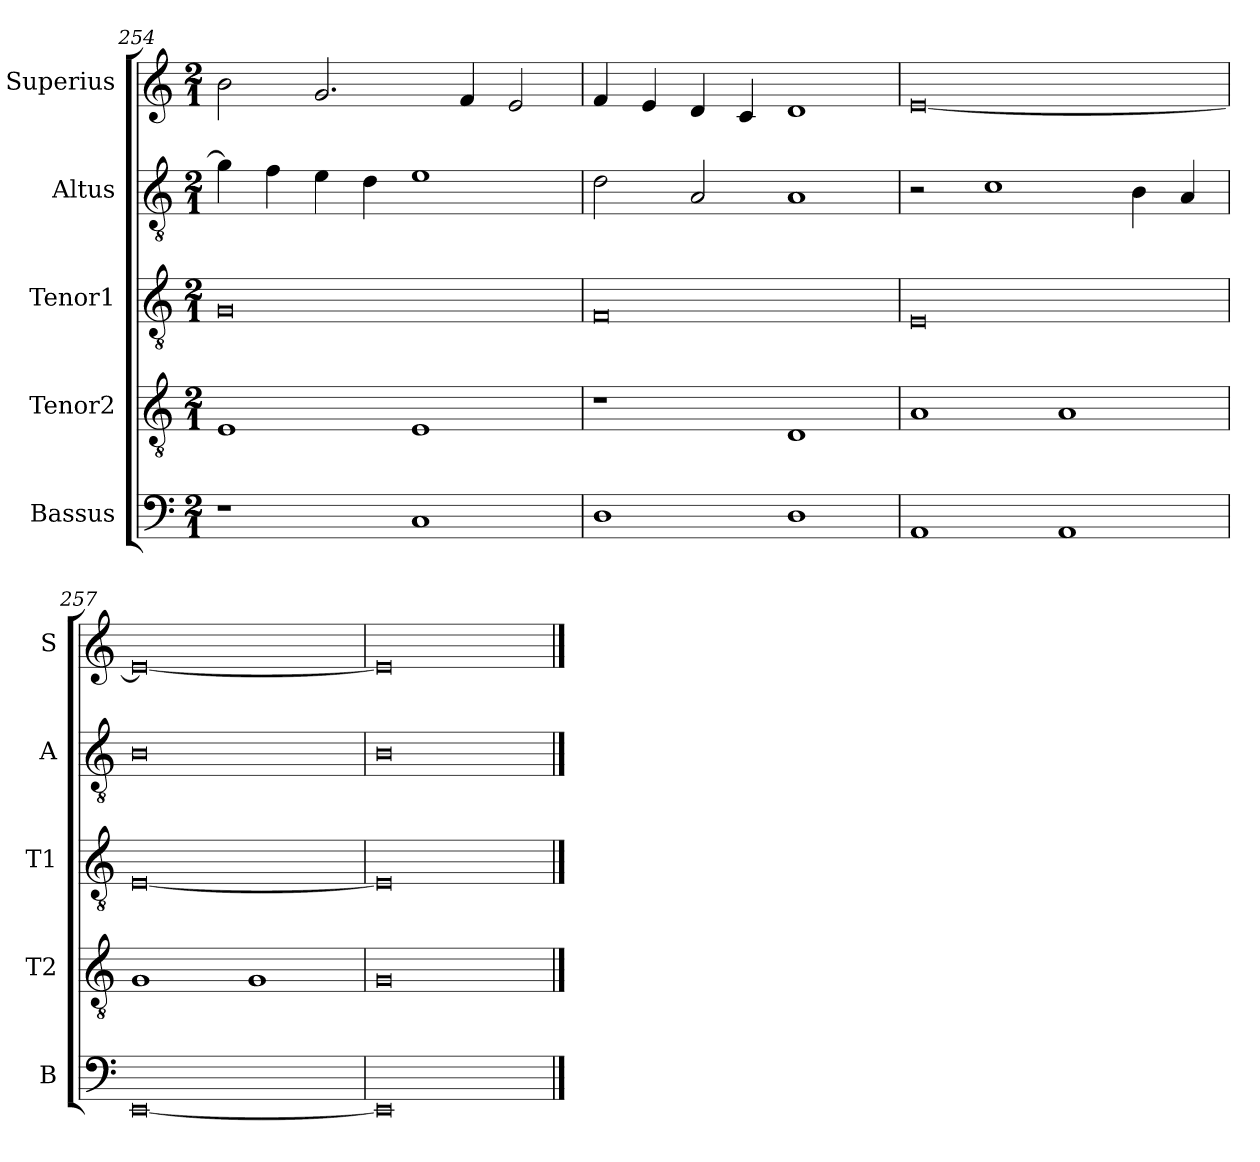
**kern	**kern	**kern	**kern	**kern
*part5	*part4	*part3	*part2	*part1
*staff5	*staff4	*staff3	*staff2	*staff1
*I"Bassus	*I"Tenor2	*I"Tenor1	*I"Altus	*I"Superius
*I'B	*I'T2	*I'T1	*I'A	*I'S
*clefF4	*clefGv2	*clefGv2	*clefGv2	*clefG2
*k[]	*k[]	*k[]	*k[]	*k[]
*M2/1	*M2/1	*M2/1	*M2/1	*M2/1
=254	=254	=254	=254	=254
1r	1E	0G	4g\]	2b\
.	.	.	4f\	.
.	.	.	4e\	2.g/
.	.	.	4d\	.
1C	1E	.	1e	.
.	.	.	.	4f/
.	.	.	.	2e/
=255	=255	=255	=255	=255
1D	1r	0F	2d\	4f/
.	.	.	.	4e/
.	.	.	2A/	4d/
.	.	.	.	4c/
1D	1D	.	1A	1d
=256	=256	=256	=256	=256
1AA	1A	0E	2r	[0e
.	.	.	1c	.
1AA	1A	.	.	.
.	.	.	4B\	.
.	.	.	4A/	.
=257	=257	=257	=257	=257
[0EE	1G	[0E	0B	0e_
.	1G	.	.	.
=258	=258	=258	=258	=258
0EE]	0G	0E]	0B	0e]
==	==	==	==	==
*-	*-	*-	*-	*-
